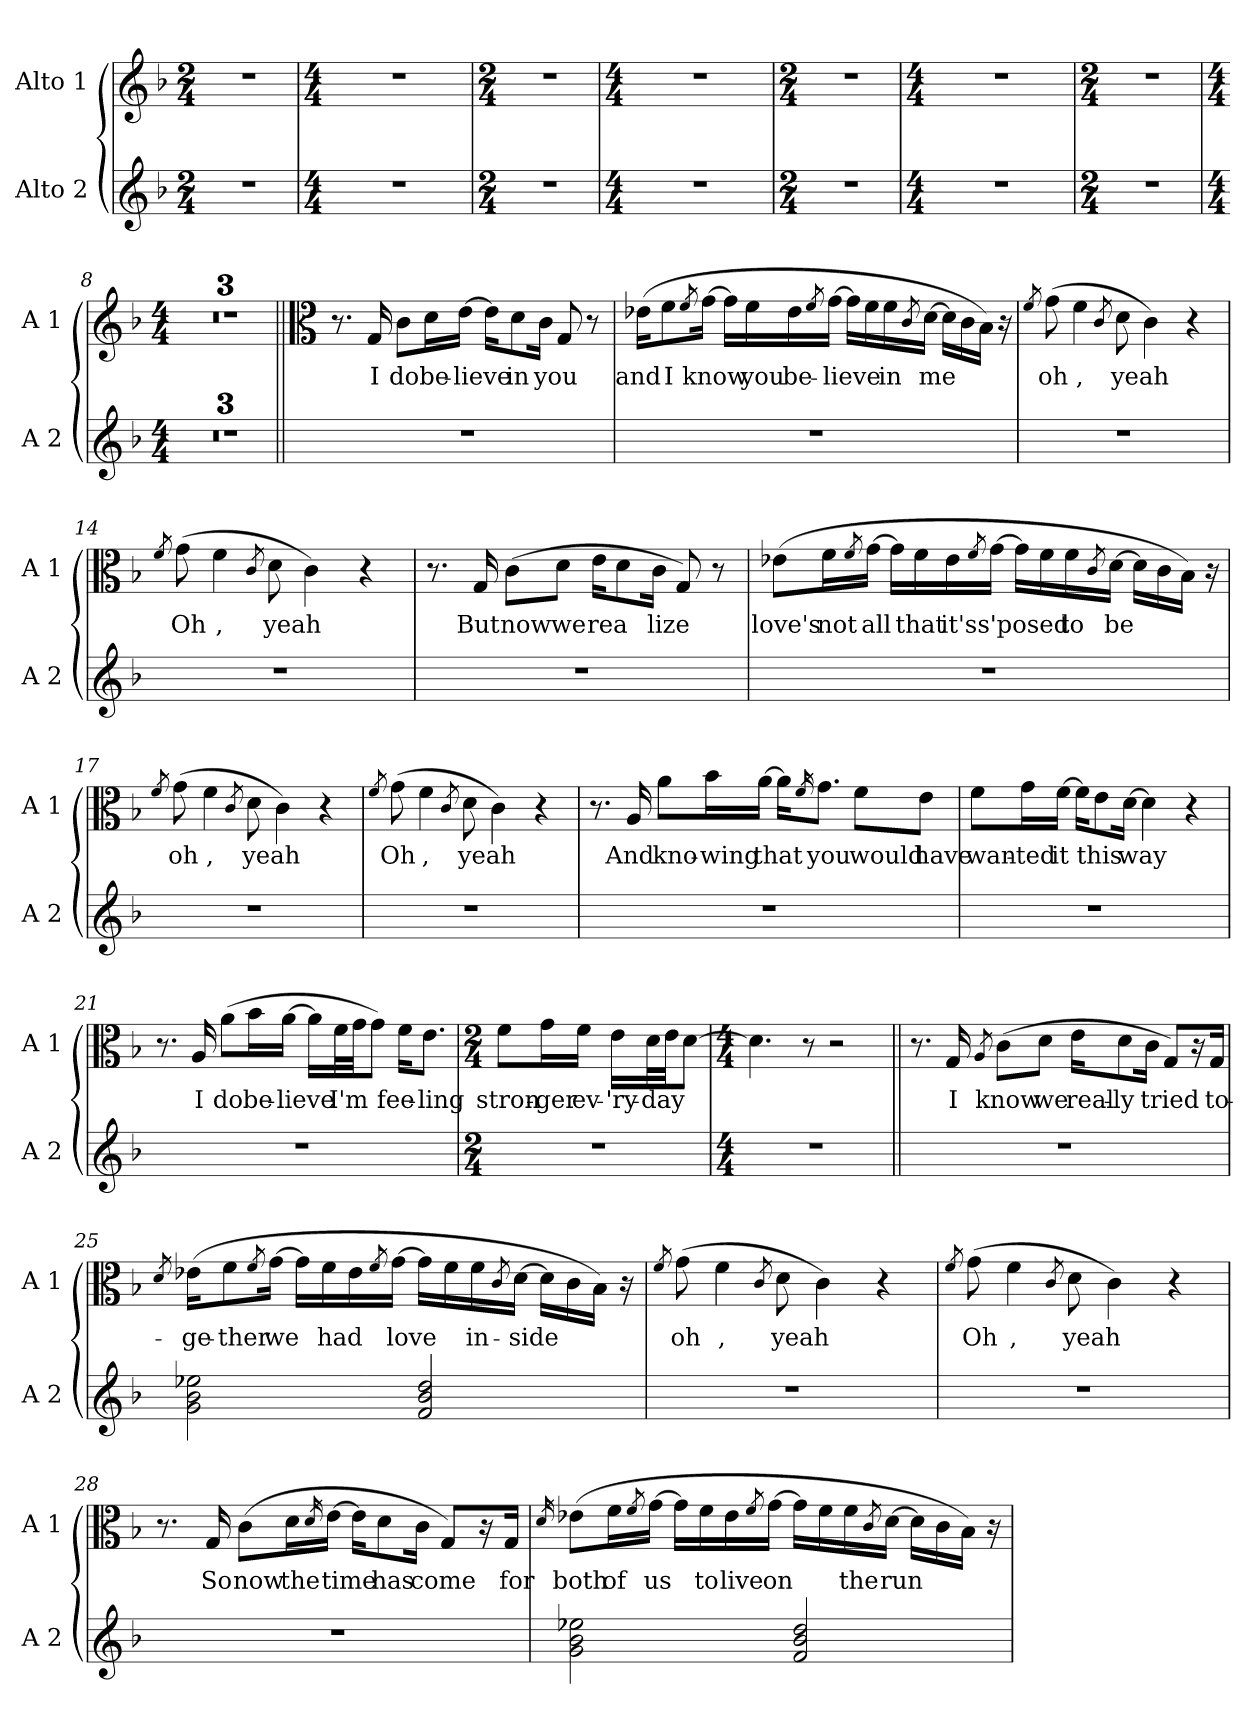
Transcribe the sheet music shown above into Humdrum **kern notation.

**kern	**kern	**text
*part2	*part1	*part1
*staff2	*staff1	*staff1
*I"Alto 2	*I"Alto 1	*
*I'A 2	*I'A 1	*
*clefG2	*clefG2	*
*k[b-]	*k[b-]	*
*d:	*d:	*
*M2/4	*M2/4	*
=1	=1	=1
2r	2r	.
=2	=2	=2
*M4/4	*M4/4	*
1r	1r	.
=3	=3	=3
*M2/4	*M2/4	*
2r	2r	.
=4	=4	=4
*M4/4	*M4/4	*
1r	1r	.
=5	=5	=5
*M2/4	*M2/4	*
2r	2r	.
=6	=6	=6
*M4/4	*M4/4	*
1r	1r	.
=7	=7	=7
*M2/4	*M2/4	*
2r	2r	.
=8	=8	=8
*M4/4	*M4/4	*
1r	1r	.
=9	=9	=9
1r	1r	.
=10	=10	=10
1r	1r	.
!!LO:LB:g=z
=11||	=11||	=11||
*	*clefC3	*
1r	8.r	.
!	!	!LO:LY:b
.	16G/	I
!	!	!LO:LY:b
.	8c\L	do
!	!	!LO:LY:b
.	16d\L	be-
!	!	!LO:LY:b
.	[16e\JJ	-lieve
.	16e\KL]	.
!	!	!LO:LY:b
.	8d\	in
!	!	!LO:LY:b
.	16c\Jk	you
.	8G/	.
!	!	!LO:LY:b
.	8r	,
=12	=12	=12
!	!	!LO:LY:b
1r	(>16e-X\KL	and
!	!	!LO:LY:b
.	8f\	I
.	8qf/	.
!	!	!LO:LY:b
.	[16g\Jk	know
.	16g\LL]	.
!	!	!LO:LY:b
.	16f\	you
!	!	!LO:LY:b
.	16e-\	be-
.	8qf/	.
!	!	!LO:LY:b
.	[16g\JJ	-lieve
.	16g\LL]	.
.	16f\	.
!	!	!LO:LY:b
.	16f\	in
.	8qc/	.
!	!	!LO:LY:b
.	[16d\JJ	me
.	16d\LL]	.
.	16c\	.
.	16B-\JJ)	.
!	!	!LO:LY:b
.	16r	,
!!LO:LB:g=z
=13	=13	=13
.	8qf/	.
!	!	!LO:LY:b
1r	(>8g\	oh
!	!	!LO:LY:b
.	4f\	,
.	8qc/	.
!	!	!LO:LY:b
.	8d\	yeah
.	4c\)	.
!	!	!LO:LY:b
.	4r	\!
=14	=14	=14
.	8qf/	.
!	!	!LO:LY:b
1r	(>8g\	Oh
!	!	!LO:LY:b
.	4f\	,
.	8qc/	.
!	!	!LO:LY:b
.	8d\	yeah
.	4c\)	.
!	!	!LO:LY:b
.	4r	\!
=15	=15	=15
1r	8.r	.
!	!	!LO:LY:b
.	16G/	But
!	!	!LO:LY:b
.	(>8c\L	now
!	!	!LO:LY:b
.	8d\J	we
!	!	!LO:LY:b
.	16e\KL	rea
.	8d\	.
!	!	!LO:LY:b
.	16c\Jk	lize
.	8G/)	.
!	!	!LO:LY:b
.	8r	,
!!LO:LB:g=z
=16	=16	=16
!	!	!LO:LY:b
1r	(>8e-X\L	love's
!	!	!LO:LY:b
.	16f\L	not
.	8qf/	.
!	!	!LO:LY:b
.	[16g\JJ	all
.	16g\LL]	.
!	!	!LO:LY:b
.	16f\	that
!	!	!LO:LY:b
.	16e-\	it's
.	8qf/	.
!	!	!LO:LY:b
.	[16g\JJ	s'posed
.	16g\LL]	.
.	16f\	.
!	!	!LO:LY:b
.	16f\	to
.	8qc/	.
!	!	!LO:LY:b
.	[16d\JJ	be
.	16d\LL]	.
.	16c\	.
.	16B-\JJ)	.
!	!	!LO:LY:b
.	16r	,
=17	=17	=17
.	8qf/	.
!	!	!LO:LY:b
1r	(>8g\	oh
!	!	!LO:LY:b
.	4f\	,
.	8qc/	.
!	!	!LO:LY:b
.	8d\	yeah
.	4c\)	.
!	!	!LO:LY:b
.	4r	\!
=18	=18	=18
.	8qf/	.
!	!	!LO:LY:b
1r	(>8g\	Oh
!	!	!LO:LY:b
.	4f\	,
.	8qc/	.
!	!	!LO:LY:b
.	8d\	yeah
.	4c\)	.
!	!	!LO:LY:b
.	4r	\!
!!LO:PB:g=z
=19	=19	=19
1r	8.r	.
!	!	!LO:LY:b
.	16A/	And
!	!	!LO:LY:b
.	8a\L	kno-
!	!	!LO:LY:b
.	16b-\L	-wing
!	!	!LO:LY:b
.	[16a\JJ	that
.	16a\KL]	.
.	16qf/	.
!	!	!LO:LY:b
.	8.g\J	you
!	!	!LO:LY:b
.	8f\L	would
!	!	!LO:LY:b
.	8e\J	have
=20	=20	=20
!	!	!LO:LY:b
1r	8f\L	wan-
!	!	!LO:LY:b
.	16g\L	-ted
!	!	!LO:LY:b
.	[16f\JJ	it
.	16f\KL]	.
!	!	!LO:LY:b
.	8e\	this
!	!	!LO:LY:b
.	[16d\Jk	way
.	4d\]	.
!	!	!LO:LY:b
.	4r	.
=21	=21	=21
1r	8.r	.
!	!	!LO:LY:b
.	16A/	I
!	!	!LO:LY:b
.	(>8a\L	do
!	!	!LO:LY:b
.	16b-\L	be-
!	!	!LO:LY:b
.	[16a\JJ	-lieve
.	16a\LL]	.
!	!	!LO:LY:b
.	32f\L	I'm
.	32g\JJ	.
.	8g\J)	.
!	!	!LO:LY:b
.	16f\KL	fee-
!	!	!LO:LY:b
.	8.e\J	-ling
!!LO:LB:g=z
=22	=22	=22
*M2/4	*M2/4	*
!	!	!LO:LY:b
2r	8f\L	stron-
!	!	!LO:LY:b
.	16g\L	-ger
!	!	!LO:LY:b
.	16f\JJ	ev-
!	!	!LO:LY:b
.	16e\LL	-'ry-
!	!	!LO:LY:b
.	32d\L	-day
.	32e\JJ	.
.	[8d\J	.
=23	=23	=23
*M4/4	*M4/4	*
1r	4.d\]	.
!	!	!LO:LY:b
.	8r	\!
.	2r	.
=24||	=24||	=24||
1r	8.r	.
!	!	!LO:LY:b
.	16G/	I
.	8qA/	.
!	!	!LO:LY:b
.	(>8c\L	know
!	!	!LO:LY:b
.	8d\J	we
!	!	!LO:LY:b
.	16e\KL	real-
!	!	!LO:LY:b
.	8d\	-ly
!	!	!LO:LY:b
.	16c\Jk	tried
.	8G/L)	.
!	!	!LO:LY:b
.	16r	,
!	!	!LO:LY:b
.	16G/Jk	to-
!!LO:LB:g=z
=25	=25	=25
.	8qd/	.
!	!	!LO:LY:b
2g\ 2b-\ 2ee-X\	(>16e-X\KL	-ge-
!	!	!LO:LY:b
.	8f\	-ther
.	8qf/	.
!	!	!LO:LY:b
.	[16g\Jk	we
.	16g\LL]	.
!	!	!LO:LY:b
.	16f\	had
.	16e-\	.
.	8qf/	.
!	!	!LO:LY:b
.	[16g\JJ	love
2f/ 2b-/ 2dd/	16g\LL]	.
.	16f\	.
!	!	!LO:LY:b
.	16f\	in-
.	8qc/	.
!	!	!LO:LY:b
.	[16d\JJ	-side
.	16d\LL]	.
.	16c\	.
.	16B-\JJ)	.
!	!	!LO:LY:b
.	16r	,
=26	=26	=26
.	8qf/	.
!	!	!LO:LY:b
1r	(>8g\	oh
!	!	!LO:LY:b
.	4f\	,
.	8qc/	.
!	!	!LO:LY:b
.	8d\	yeah
.	4c\)	.
!	!	!LO:LY:b
.	4r	\!
=27	=27	=27
.	8qf/	.
!	!	!LO:LY:b
1r	(>8g\	Oh
!	!	!LO:LY:b
.	4f\	,
.	8qc/	.
!	!	!LO:LY:b
.	8d\	yeah
.	4c\)	.
!	!	!LO:LY:b
.	4r	\!
!!LO:LB:g=z
=28	=28	=28
1r	8.r	.
!	!	!LO:LY:b
.	16G/	So
!	!	!LO:LY:b
.	(>8c\L	now
!	!	!LO:LY:b
.	16d\L	the
.	16qd/	.
!	!	!LO:LY:b
.	[16e\JJ	time
.	16e\KL]	.
!	!	!LO:LY:b
.	8d\	has
!	!	!LO:LY:b
.	16c\Jk	come
.	8G/L)	.
!	!	!LO:LY:b
.	16r	,
!	!	!LO:LY:b
.	16G/Jk	for
=29	=29	=29
.	16qd/	.
!	!	!LO:LY:b
2g\ 2b-\ 2ee-X\	(>8e-X\L	both
!	!	!LO:LY:b
.	16f\L	of
.	8qf/	.
!	!	!LO:LY:b
.	[16g\JJ	us
.	16g\LL]	.
!	!	!LO:LY:b
.	16f\	to
!	!	!LO:LY:b
.	16e-\	live
.	8qf/	.
!	!	!LO:LY:b
.	[16g\JJ	on
2f/ 2b-/ 2dd/	16g\LL]	.
.	16f\	.
!	!	!LO:LY:b
.	16f\	the
.	8qc/	.
!	!	!LO:LY:b
.	[16d\JJ	run
.	16d\LL]	.
.	16c\	.
.	16B-\JJ)	.
!	!	!LO:LY:b
.	16r	,
=	=	=
*-	*-	*-
